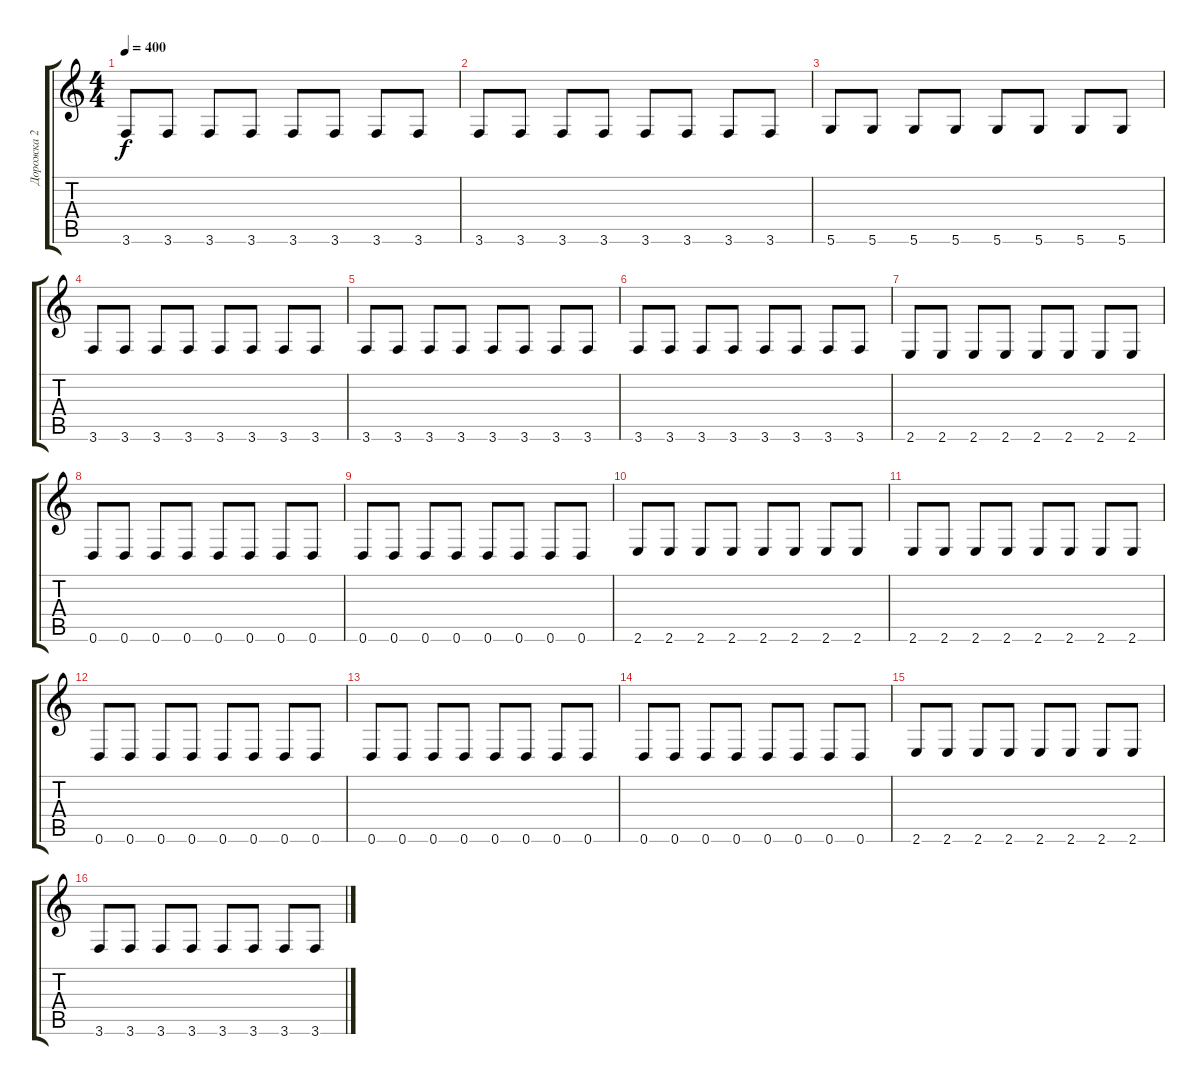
\track ("Дорожка 2" "Дорожка 2") {instrument overdrivenguitar}
\staff {score tabs}
\tuning (D4 A3 F3 C3 G2 D2) {hide}
\ts (4 4)
\tempo 400
\clef g2
\ks c
3.6.8{dy f} 3.6.8 3.6.8 3.6.8 3.6.8 3.6.8 3.6.8 3.6.8 |
3.6.8 3.6.8 3.6.8 3.6.8 3.6.8 3.6.8 3.6.8 3.6.8 |
5.6.8 5.6.8 5.6.8 5.6.8 5.6.8 5.6.8 5.6.8 5.6.8 |
3.6.8 3.6.8 3.6.8 3.6.8 3.6.8 3.6.8 3.6.8 3.6.8 |
3.6.8 3.6.8 3.6.8 3.6.8 3.6.8 3.6.8 3.6.8 3.6.8 |
3.6.8 3.6.8 3.6.8 3.6.8 3.6.8 3.6.8 3.6.8 3.6.8 |
2.6.8 2.6.8 2.6.8 2.6.8 2.6.8 2.6.8 2.6.8 2.6.8 |
0.6.8 0.6.8 0.6.8 0.6.8 0.6.8 0.6.8 0.6.8 0.6.8 |
0.6.8 0.6.8 0.6.8 0.6.8 0.6.8 0.6.8 0.6.8 0.6.8 |
2.6.8 2.6.8 2.6.8 2.6.8 2.6.8 2.6.8 2.6.8 2.6.8 |
2.6.8 2.6.8 2.6.8 2.6.8 2.6.8 2.6.8 2.6.8 2.6.8 |
0.6.8 0.6.8 0.6.8 0.6.8 0.6.8 0.6.8 0.6.8 0.6.8 |
0.6.8 0.6.8 0.6.8 0.6.8 0.6.8 0.6.8 0.6.8 0.6.8 |
0.6.8 0.6.8 0.6.8 0.6.8 0.6.8 0.6.8 0.6.8 0.6.8 |
2.6.8 2.6.8 2.6.8 2.6.8 2.6.8 2.6.8 2.6.8 2.6.8 |
3.6.8 3.6.8 3.6.8 3.6.8 3.6.8 3.6.8 3.6.8 3.6.8
